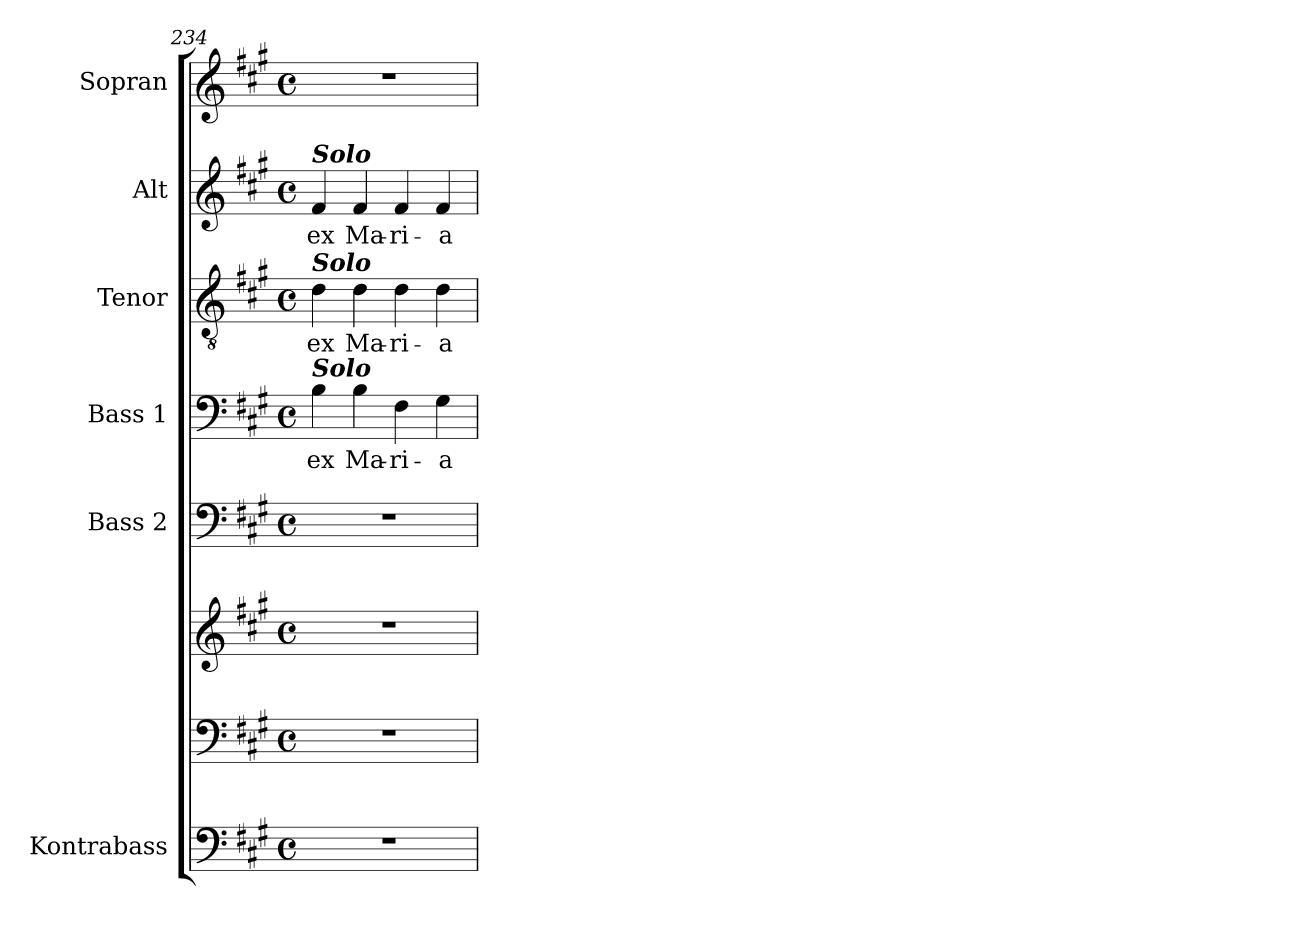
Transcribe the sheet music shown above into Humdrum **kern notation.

**kern	**kern	**kern	**kern	**kern	**text	**kern	**text	**kern	**text	**kern
*part7	*part6	*part6	*part5	*part4	*part4	*part3	*part3	*part2	*part2	*part1
*staff8	*staff7	*staff6	*staff5	*staff4	*staff4	*staff3	*staff3	*staff2	*staff2	*staff1
*I"Kontrabass	*	*	*I"Bass 2	*I"Bass 1	*	*I"Tenor	*	*I"Alt	*	*I"Sopran
*I'Kb.	*	*	*I'B. 2	*I'B. 1	*	*I'T.	*	*I'A.	*	*I'S.
!!LO:PB:g=z
*clefF4	*clefF4	*clefG2	*clefF4	*clefF4	*	*clefGv2	*	*clefG2	*	*clefG2
*ITrd7c12	*	*	*	*	*	*	*	*	*	*
*k[f#c#g#]	*k[f#c#g#]	*k[f#c#g#]	*k[f#c#g#]	*k[f#c#g#]	*	*k[f#c#g#]	*	*k[f#c#g#]	*	*k[f#c#g#]
*A:	*A:	*A:	*A:	*A:	*	*A:	*	*A:	*	*A:
*M4/4	*M4/4	*M4/4	*M4/4	*M4/4	*	*M4/4	*	*M4/4	*	*M4/4
*met(c)	*met(c)	*met(c)	*met(c)	*met(c)	*	*met(c)	*	*met(c)	*	*met(c)
=234	=234	=234	=234	=234	=234	=234	=234	=234	=234	=234
!	!	!	!	!	!	!	!	!LO:TX:a:Bi:t=Solo	!	!
!	!	!	!	!	!	!LO:TX:a:Bi:t=Solo	!	!	!	!
!	!	!	!	!LO:TX:a:Bi:t=Solo	!	!	!	!	!	!
!	!	!	!	!	!LO:LY:b	!	!LO:LY:b	!	!LO:LY:b	!
1r	1r	1r	1r	4B\	ex	4d\	ex	4f#/	ex	1r
!	!	!	!	!	!LO:LY:b	!	!LO:LY:b	!	!LO:LY:b	!
.	.	.	.	4B\	Ma-	4d\	Ma-	4f#/	Ma-	.
!	!	!	!	!	!LO:LY:b	!	!LO:LY:b	!	!LO:LY:b	!
.	.	.	.	4F#\	-ri-	4d\	-ri-	4f#/	-ri-	.
!	!	!	!	!	!LO:LY:b	!	!LO:LY:b	!	!LO:LY:b	!
.	.	.	.	4G#\	-a	4d\	-a	4f#/	-a	.
=	=	=	=	=	=	=	=	=	=	=
*-	*-	*-	*-	*-	*-	*-	*-	*-	*-	*-
